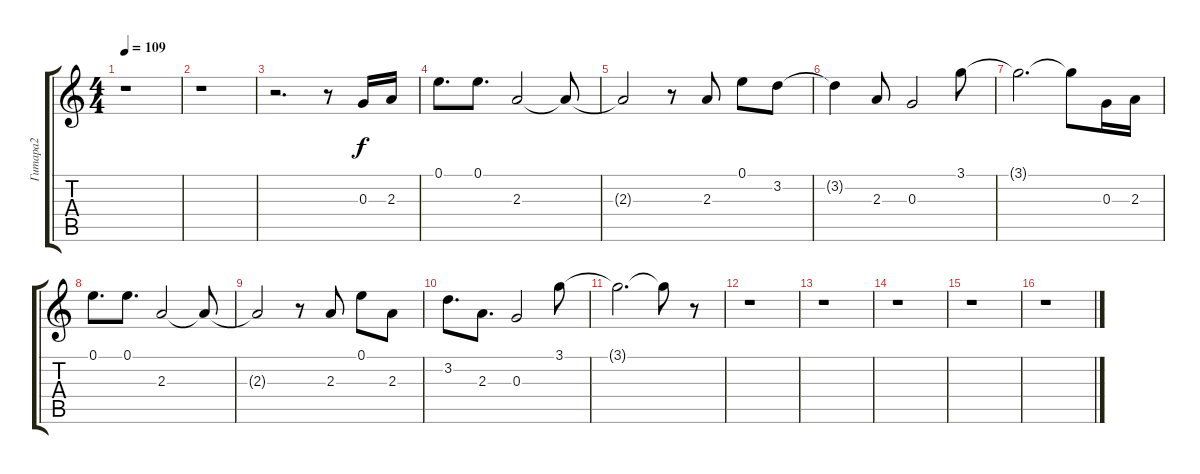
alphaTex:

\track ("Гитара2" "Гитара2") {instrument electricguitarjazz}
\staff {score tabs}
\tuning (E4 B3 G3 D3 A2 E2) {hide}
\ts (4 4)
\tempo 109
\clef g2
\ks c
r.1{dy f} |
r.1 |
r.2{d} r.8 0.3.16 2.3.16 |
0.1.8{d} 0.1.8{d} 2.3.2 2.3{t}.8 |
2.3{t}.2 r.8 2.3.8 0.1.8 3.2.8 |
3.2{t}.4 2.3.8 0.3.2 3.1.8 |
3.1{t}.2{d} 3.1{t}.8 0.3.16 2.3.16 |
0.1.8{d} 0.1.8{d} 2.3.2 2.3{t}.8 |
2.3{t}.2 r.8 2.3.8 0.1.8 2.3.8 |
3.2.8{d} 2.3.8{d} 0.3.2 3.1.8 |
3.1{t}.2{d} 3.1{t}.8 r.8 |
r.1 |
r.1 |
r.1 |
r.1 |
r.1
